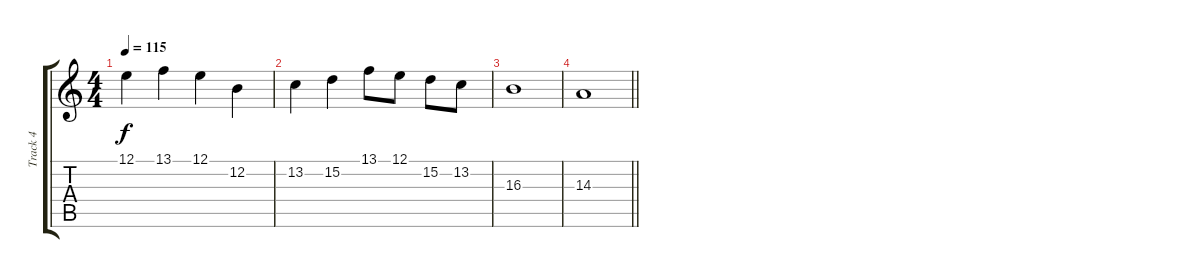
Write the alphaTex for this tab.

\track ("Track 4" "Track 4") {instrument violin}
\staff {score tabs}
\tuning (E4 B3 G3 D3 A2 E2) {hide}
\ts (4 4)
\tempo 115
\clef g2
\ks c
12.1.4{dy f} 13.1.4 12.1.4 12.2.4 |
13.2.4 15.2.4 13.1.8 12.1.8 15.2.8 13.2.8 |
16.3.1 |
\barLineRight lightlight
14.3.1
